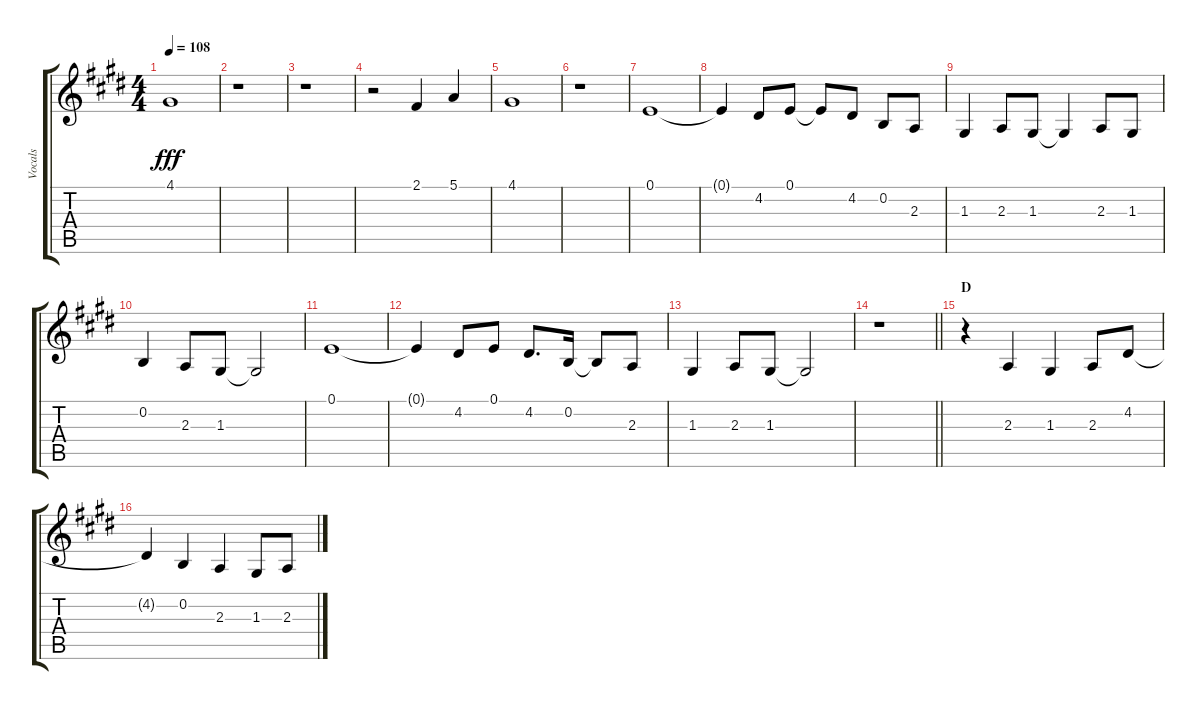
\track ("Vocals" "Vocals") {instrument voiceoohs}
\staff {score tabs}
\tuning (E4 B3 G3 D3 A2 E2) {hide}
\ts (4 4)
\tempo 108
\clef g2
\ks e
4.1.1{dy fff} |
r.1 |
r.1 |
r.2 2.1.4 5.1.4 |
4.1.1 |
r.1 |
0.1.1 |
0.1{t}.4 4.2.8 0.1.8 0.1{t}.8 4.2.8 0.2.8 2.3.8 |
1.3.4 2.3.8 1.3.8 1.3{t}.4 2.3.8 1.3.8 |
0.2.4 2.3.8 1.3.8 1.3{t}.2 |
0.1.1 |
0.1{t}.4 4.2.8 0.1.8 4.2.8{d} 0.2.16 0.2{t}.8 2.3.8 |
1.3.4 2.3.8 1.3.8 1.3{t}.2 |
\barLineRight lightlight
r.1 |
\section ("" "D")
r.4 2.3.4 1.3.4 2.3.8 4.2.8 |
4.2{t}.4 0.2.4 2.3.4 1.3.8 2.3.8
